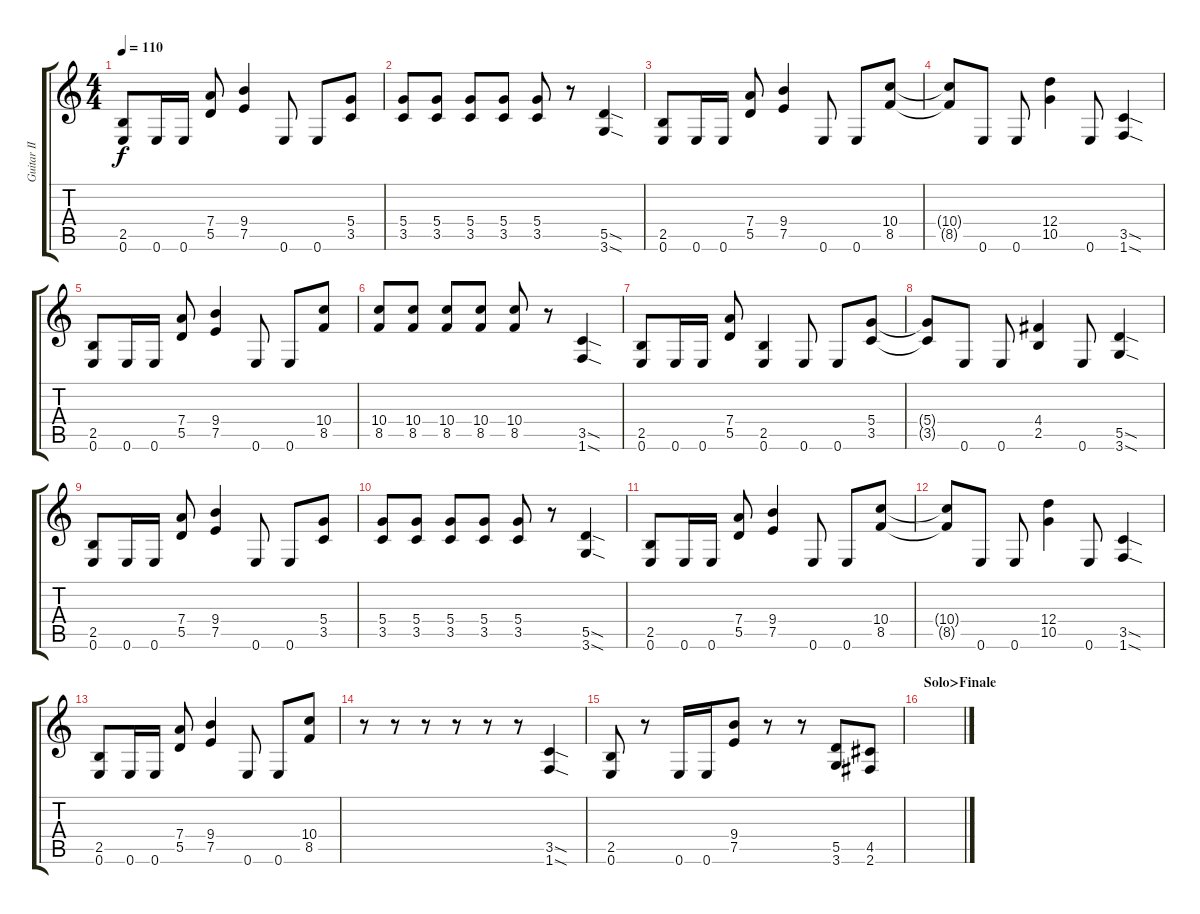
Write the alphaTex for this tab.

\track ("Guitar II /solo (les autres)" "Guitar II ") {instrument distortionguitar}
\staff {score tabs}
\tuning (E4 B3 G3 D3 A2 E2) {hide}
\ts (4 4)
\tempo 110
\clef g2
\ks c
(2.5 0.6).8{dy f volume 13 instrument distortionguitar} 0.6.16 0.6.16 (7.4 5.5).8 (9.4 7.5).4 0.6.8 0.6.8 (5.4 3.5).8 |
(5.4 3.5).8 (5.4 3.5).8 (5.4 3.5).8 (5.4 3.5).8 (5.4 3.5).8 r.8 (5.5{sod} 3.6{sod}).4 |
(2.5 0.6).8{volume 13 instrument distortionguitar} 0.6.16 0.6.16 (7.4 5.5).8 (9.4 7.5).4 0.6.8 0.6.8 (10.4 8.5).8 |
(10.4{t} 8.5{t}).8 0.6.8 0.6.8 (12.4 10.5).4 0.6.8 (3.5{sod} 1.6{sod}).4 |
(2.5 0.6).8{volume 13 instrument distortionguitar} 0.6.16 0.6.16 (7.4 5.5).8 (9.4 7.5).4 0.6.8 0.6.8 (10.4 8.5).8 |
(10.4 8.5).8 (10.4 8.5).8 (10.4 8.5).8 (10.4 8.5).8 (10.4 8.5).8 r.8 (3.5{sod} 1.6{sod}).4 |
(2.5 0.6).8{volume 13 instrument distortionguitar} 0.6.16 0.6.16 (7.4 5.5).8 (2.5 0.6).4 0.6.8 0.6.8 (5.4 3.5).8 |
(5.4{t} 3.5{t}).8 0.6.8 0.6.8 (4.4 2.5).4 0.6.8 (5.5{sod} 3.6{sod}).4 |
(2.5 0.6).8{volume 13 instrument distortionguitar} 0.6.16 0.6.16 (7.4 5.5).8 (9.4 7.5).4 0.6.8 0.6.8 (5.4 3.5).8 |
(5.4 3.5).8 (5.4 3.5).8 (5.4 3.5).8 (5.4 3.5).8 (5.4 3.5).8 r.8 (5.5{sod} 3.6{sod}).4 |
(2.5 0.6).8{volume 13 instrument distortionguitar} 0.6.16 0.6.16 (7.4 5.5).8 (9.4 7.5).4 0.6.8 0.6.8 (10.4 8.5).8 |
(10.4{t} 8.5{t}).8 0.6.8 0.6.8 (12.4 10.5).4 0.6.8 (3.5{sod} 1.6{sod}).4 |
(2.5 0.6).8{volume 13 instrument distortionguitar} 0.6.16 0.6.16 (7.4 5.5).8 (9.4 7.5).4 0.6.8 0.6.8 (10.4 8.5).8 |
r.8 r.8 r.8 r.8 r.8 r.8 (3.5{sod} 1.6{sod}).4 |
(2.5 0.6).8 r.8 0.6.16 0.6.16 (9.4 7.5).8 r.8 r.8 (5.5 3.6).8 (4.5 2.6).8 |
\section ("" "Solo>Finale")
